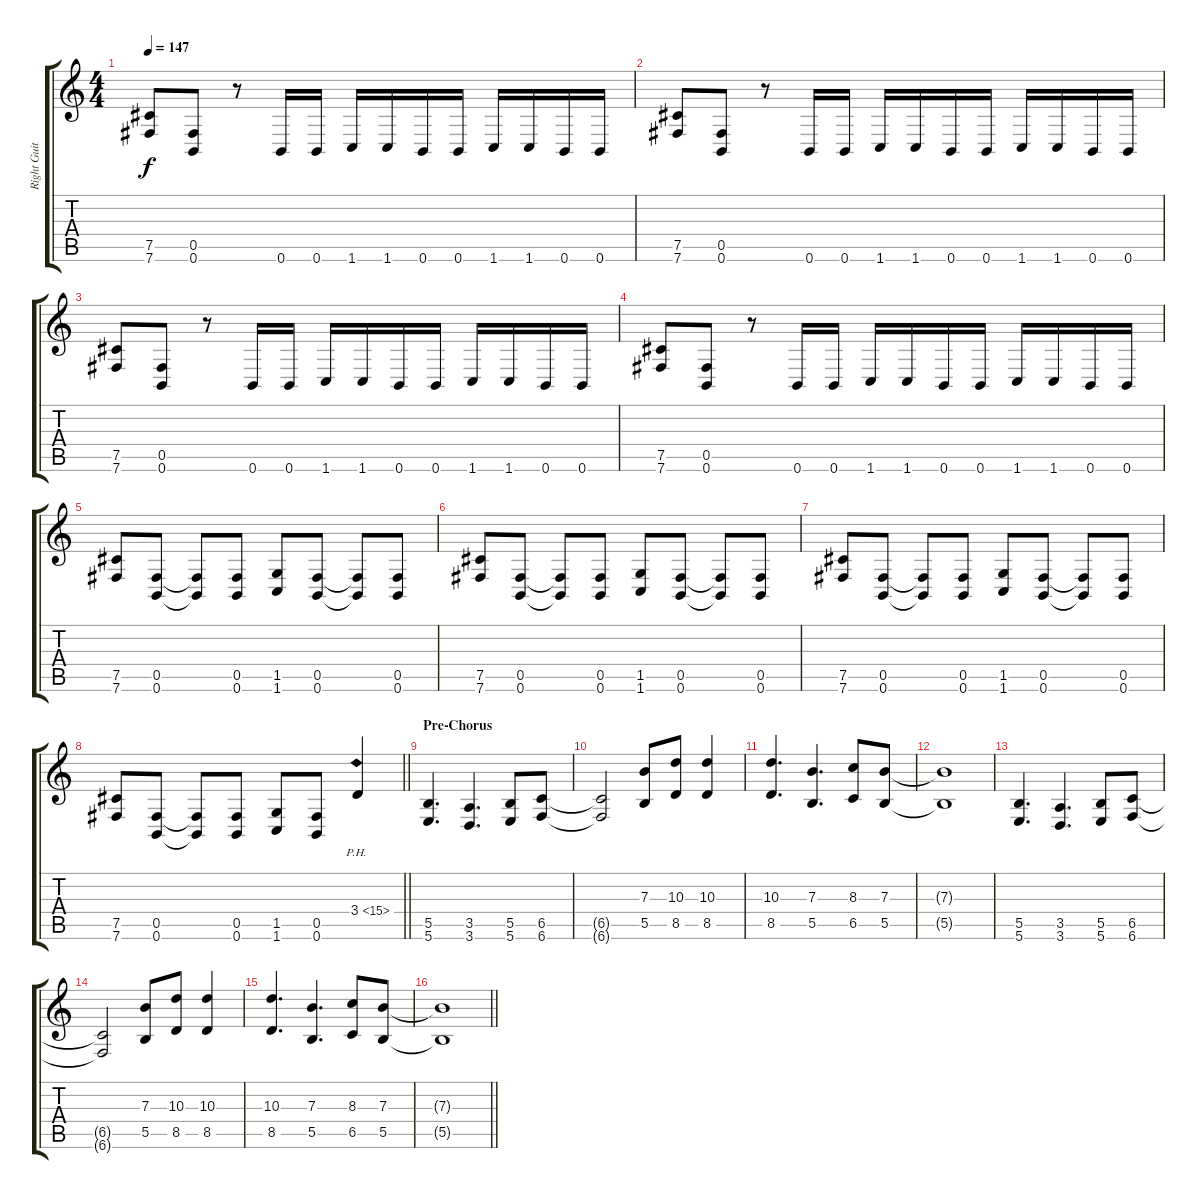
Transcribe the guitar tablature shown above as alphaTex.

\track ("Right Guitar (Jim)" "Right Guit") {instrument distortionguitar}
\staff {score tabs}
\tuning (Db4 Ab3 E3 B2 Gb2 B1) {hide}
\ts (4 4)
\tempo 147
\clef g2
\ks c
(7.5 7.6).8{dy f} (0.5 0.6).8 r.8 0.6.16 0.6.16 1.6.16 1.6.16 0.6.16 0.6.16 1.6.16 1.6.16 0.6.16 0.6.16 |
(7.5 7.6).8 (0.5 0.6).8 r.8 0.6.16 0.6.16 1.6.16 1.6.16 0.6.16 0.6.16 1.6.16 1.6.16 0.6.16 0.6.16 |
(7.5 7.6).8 (0.5 0.6).8 r.8 0.6.16 0.6.16 1.6.16 1.6.16 0.6.16 0.6.16 1.6.16 1.6.16 0.6.16 0.6.16 |
(7.5 7.6).8 (0.5 0.6).8 r.8 0.6.16 0.6.16 1.6.16 1.6.16 0.6.16 0.6.16 1.6.16 1.6.16 0.6.16 0.6.16 |
(7.5 7.6).8 (0.5 0.6).8 (0.5{t} 0.6{t}).8 (0.5 0.6).8 (1.5 1.6).8 (0.5 0.6).8 (0.5{t} 0.6{t}).8 (0.5 0.6).8 |
(7.5 7.6).8 (0.5 0.6).8 (0.5{t} 0.6{t}).8 (0.5 0.6).8 (1.5 1.6).8 (0.5 0.6).8 (0.5{t} 0.6{t}).8 (0.5 0.6).8 |
(7.5 7.6).8 (0.5 0.6).8 (0.5{t} 0.6{t}).8 (0.5 0.6).8 (1.5 1.6).8 (0.5 0.6).8 (0.5{t} 0.6{t}).8 (0.5 0.6).8 |
\barLineRight lightlight
(7.5 7.6).8 (0.5 0.6).8 (0.5{t} 0.6{t}).8 (0.5 0.6).8 (1.5 1.6).8 (0.5 0.6).8 3.4{ph 12}.4 |
\section ("" "Pre-Chorus")
(5.5 5.6).4{d} (3.5 3.6).4{d} (5.5 5.6).8 (6.5 6.6).8 |
(6.5{t} 6.6{t}).2 (7.3 5.5).8 (10.3 8.5).8 (10.3 8.5).4 |
(10.3 8.5).4{d} (7.3 5.5).4{d} (8.3 6.5).8 (7.3 5.5).8 |
(7.3{t} 5.5{t}).1 |
(5.5 5.6).4{d} (3.5 3.6).4{d} (5.5 5.6).8 (6.5 6.6).8 |
(6.5{t} 6.6{t}).2 (7.3 5.5).8 (10.3 8.5).8 (10.3 8.5).4 |
(10.3 8.5).4{d} (7.3 5.5).4{d} (8.3 6.5).8 (7.3 5.5).8 |
\barLineRight lightlight
(7.3{t} 5.5{t}).1
